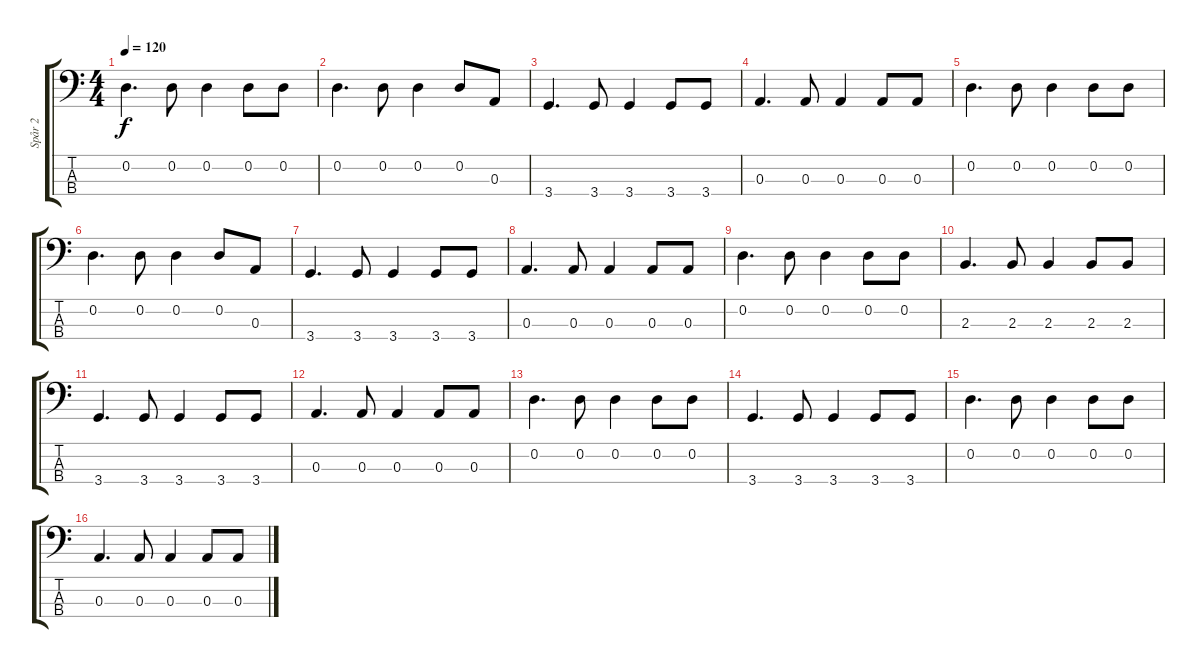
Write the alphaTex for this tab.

\track ("Spår 2" "Spår 2") {instrument electricbassfinger}
\staff {score tabs}
\tuning (G2 D2 A1 E1) {hide}
\ts (4 4)
\tempo 120
\clef f4
\ks c
0.2.4{d dy f} 0.2.8 0.2.4 0.2.8 0.2.8 |
0.2.4{d} 0.2.8 0.2.4 0.2.8 0.3.8 |
3.4.4{d} 3.4.8 3.4.4 3.4.8 3.4.8 |
0.3.4{d} 0.3.8 0.3.4 0.3.8 0.3.8 |
0.2.4{d} 0.2.8 0.2.4 0.2.8 0.2.8 |
0.2.4{d} 0.2.8 0.2.4 0.2.8 0.3.8 |
3.4.4{d} 3.4.8 3.4.4 3.4.8 3.4.8 |
0.3.4{d} 0.3.8 0.3.4 0.3.8 0.3.8 |
0.2.4{d} 0.2.8 0.2.4 0.2.8 0.2.8 |
2.3.4{d} 2.3.8 2.3.4 2.3.8 2.3.8 |
3.4.4{d} 3.4.8 3.4.4 3.4.8 3.4.8 |
0.3.4{d} 0.3.8 0.3.4 0.3.8 0.3.8 |
0.2.4{d} 0.2.8 0.2.4 0.2.8 0.2.8 |
3.4.4{d} 3.4.8 3.4.4 3.4.8 3.4.8 |
0.2.4{d} 0.2.8 0.2.4 0.2.8 0.2.8 |
0.3.4{d} 0.3.8 0.3.4 0.3.8 0.3.8
